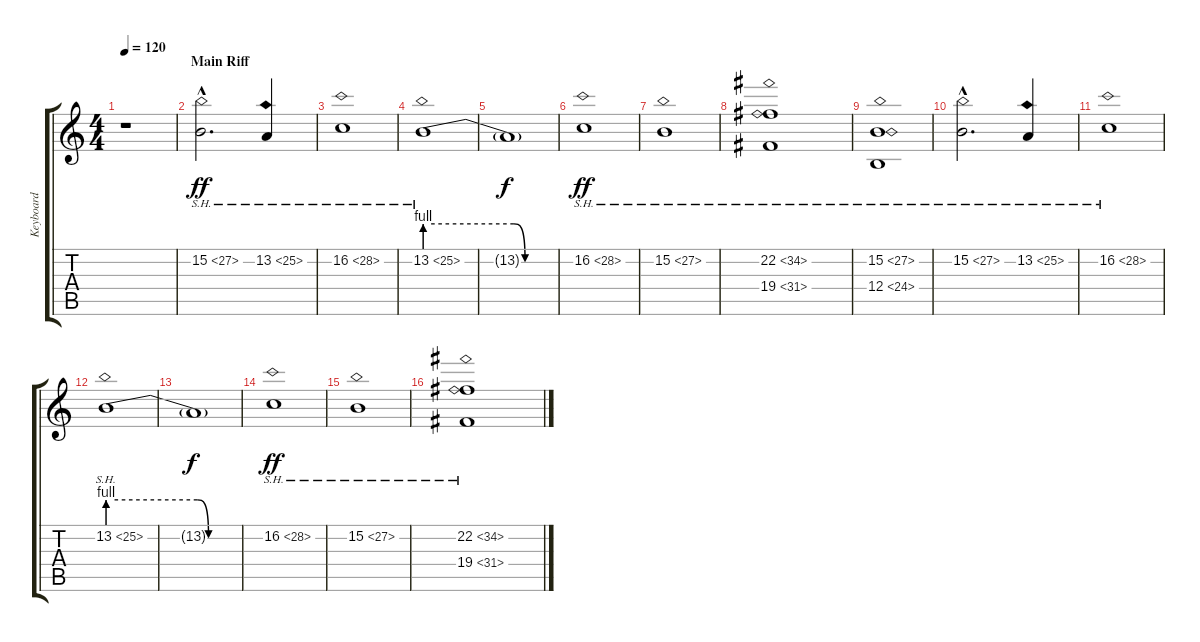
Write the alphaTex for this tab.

\track ("Keyboard" "Keyboard") {instrument fx2soundtrack}
\staff {score tabs}
\tuning (Db4 Ab3 E3 B2 Gb2 B1) {hide}
\ts (4 4)
\tempo 120
\clef g2
\ks c
r.1{dy ff} |
\section ("" "Main Riff")
15.2{sh 12 hac}.2{d} 13.2{sh 12}.4 |
16.2{sh 12}.1 |
13.2{be (custom 0 4 40 4 45 0 60 0) sh 12}.1 |
13.2{t}.1{dy f} |
16.2{sh 12}.1{dy ff} |
15.2{sh 12}.1 |
(22.2{sh 12} 19.4{sh 12}).1 |
(15.2{sh 12} 12.4{sh 12}).1 |
15.2{sh 12 hac}.2{d} 13.2{sh 12}.4 |
16.2{sh 12}.1 |
13.2{be (custom 0 4 40 4 45 0 60 0) sh 12}.1 |
13.2{t}.1{dy f} |
16.2{sh 12}.1{dy ff} |
15.2{sh 12}.1 |
(22.2{sh 12} 19.4{sh 12}).1
